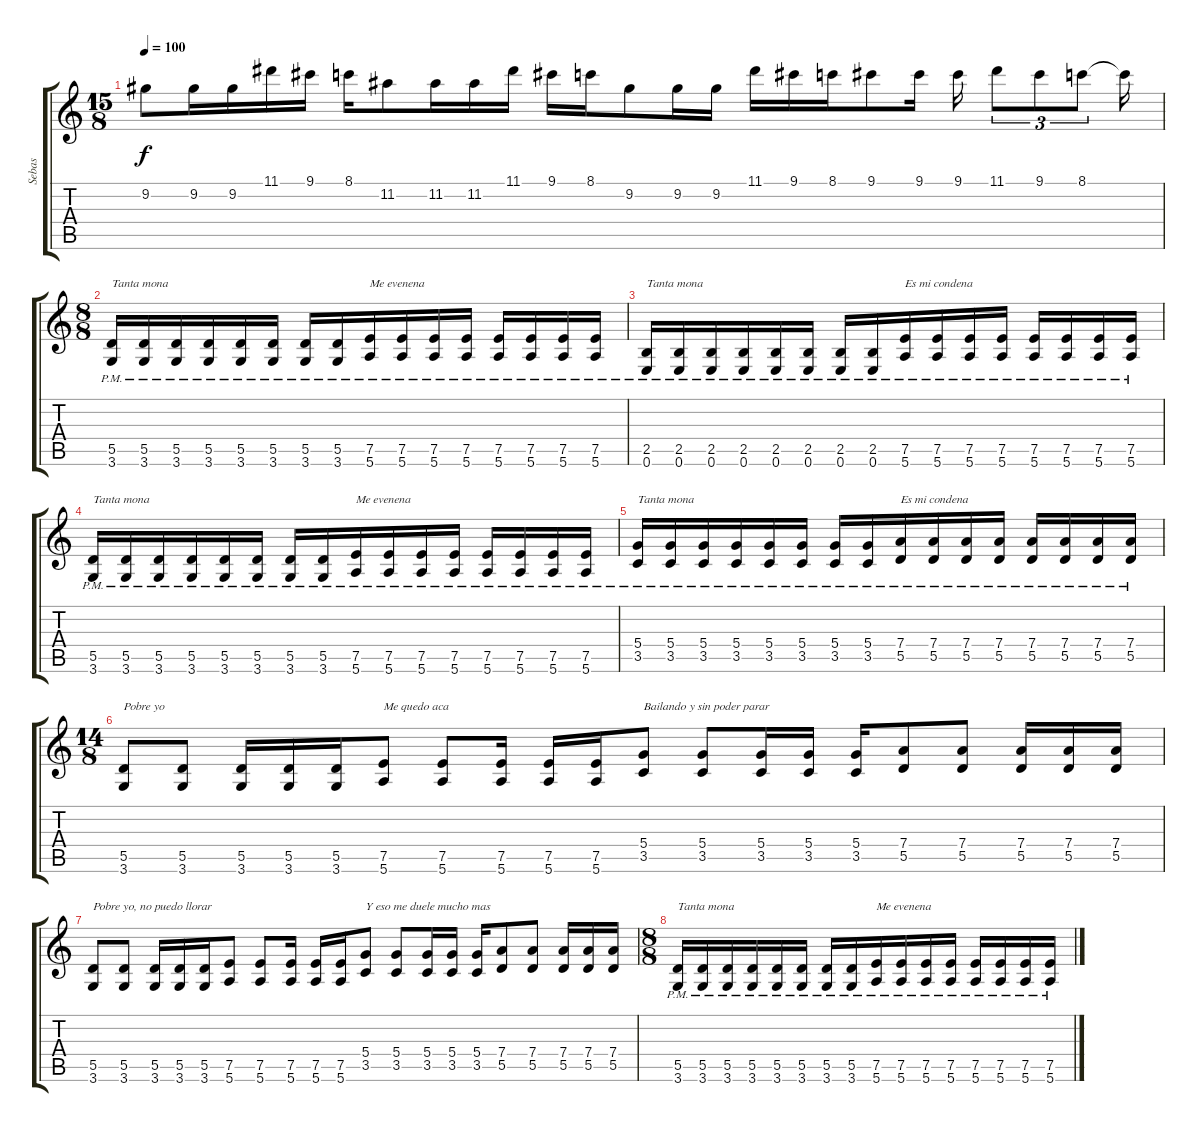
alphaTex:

\track ("Sebas" "Sebas") {instrument distortionguitar}
\staff {score tabs}
\tuning (E4 B3 G3 D3 A2 E2) {hide}
\ts (15 8)
\tempo 100
\clef g2
\ks c
9.2.8{dy f} 9.2.16 9.2.16 11.1.16 9.1.16 8.1.16 11.2.8 11.2.16 11.2.16 11.1.16 9.1.16 8.1.16 9.2.8 9.2.16 9.2.16 11.1.16 9.1.16 8.1.16 9.1.8 9.1.16 9.1.16 11.1.8{tu (3 2)} 9.1.8{tu (3 2)} 8.1.8{tu (3 2)} 8.1{t}.16 |
\ts (8 8)
(5.5{pm} 3.6{pm}).16{txt "Tanta mona"} (5.5{pm} 3.6{pm}).16 (5.5{pm} 3.6{pm}).16 (5.5{pm} 3.6{pm}).16 (5.5{pm} 3.6{pm}).16 (5.5{pm} 3.6{pm}).16 (5.5{pm} 3.6{pm}).16 (5.5{pm} 3.6{pm}).16 (7.5{pm} 5.6{pm}).16{txt "Me evenena"} (7.5{pm} 5.6{pm}).16 (7.5{pm} 5.6{pm}).16 (7.5{pm} 5.6{pm}).16 (7.5{pm} 5.6{pm}).16 (7.5{pm} 5.6{pm}).16 (7.5{pm} 5.6{pm}).16 (7.5{pm} 5.6{pm}).16 |
(2.5{pm} 0.6{pm}).16{txt "Tanta mona"} (2.5{pm} 0.6{pm}).16 (2.5{pm} 0.6{pm}).16 (2.5{pm} 0.6{pm}).16 (2.5{pm} 0.6{pm}).16 (2.5{pm} 0.6{pm}).16 (2.5{pm} 0.6{pm}).16 (2.5{pm} 0.6{pm}).16 (7.5{pm} 5.6{pm}).16{txt "Es mi condena"} (7.5{pm} 5.6{pm}).16 (7.5{pm} 5.6{pm}).16 (7.5{pm} 5.6{pm}).16 (7.5{pm} 5.6{pm}).16 (7.5{pm} 5.6{pm}).16 (7.5{pm} 5.6{pm}).16 (7.5{pm} 5.6{pm}).16 |
(5.5{pm} 3.6{pm}).16{txt "Tanta mona"} (5.5{pm} 3.6{pm}).16 (5.5{pm} 3.6{pm}).16 (5.5{pm} 3.6{pm}).16 (5.5{pm} 3.6{pm}).16 (5.5{pm} 3.6{pm}).16 (5.5{pm} 3.6{pm}).16 (5.5{pm} 3.6{pm}).16 (7.5{pm} 5.6{pm}).16{txt "Me evenena"} (7.5{pm} 5.6{pm}).16 (7.5{pm} 5.6{pm}).16 (7.5{pm} 5.6{pm}).16 (7.5{pm} 5.6{pm}).16 (7.5{pm} 5.6{pm}).16 (7.5{pm} 5.6{pm}).16 (7.5{pm} 5.6{pm}).16 |
(5.4{pm} 3.5{pm}).16{txt "Tanta mona"} (5.4{pm} 3.5{pm}).16 (5.4{pm} 3.5{pm}).16 (5.4{pm} 3.5{pm}).16 (5.4{pm} 3.5{pm}).16 (5.4{pm} 3.5{pm}).16 (5.4{pm} 3.5{pm}).16 (5.4{pm} 3.5{pm}).16 (7.4{pm} 5.5{pm}).16{txt "Es mi condena"} (7.4{pm} 5.5{pm}).16 (7.4{pm} 5.5{pm}).16 (7.4{pm} 5.5{pm}).16 (7.4{pm} 5.5{pm}).16 (7.4{pm} 5.5{pm}).16 (7.4{pm} 5.5{pm}).16 (7.4{pm} 5.5{pm}).16 |
\ts (14 8)
(5.5 3.6).8{txt "Pobre yo"} (5.5 3.6).8 (5.5 3.6).16 (5.5 3.6).16 (5.5 3.6).16 (7.5 5.6).8{txt "Me quedo aca"} (7.5 5.6).8 (7.5 5.6).16 (7.5 5.6).16 (7.5 5.6).16 (5.4 3.5).8{txt "Bailando y sin poder parar"} (5.4 3.5).8 (5.4 3.5).16 (5.4 3.5).16 (5.4 3.5).16 (7.4 5.5).8 (7.4 5.5).8 (7.4 5.5).16 (7.4 5.5).16 (7.4 5.5).16 |
(5.5 3.6).8{txt "Pobre yo, no puedo llorar"} (5.5 3.6).8 (5.5 3.6).16 (5.5 3.6).16 (5.5 3.6).16 (7.5 5.6).8 (7.5 5.6).8 (7.5 5.6).16 (7.5 5.6).16 (7.5 5.6).16 (5.4 3.5).8{txt "Y eso me duele mucho mas"} (5.4 3.5).8 (5.4 3.5).16 (5.4 3.5).16 (5.4 3.5).16 (7.4 5.5).8 (7.4 5.5).8 (7.4 5.5).16 (7.4 5.5).16 (7.4 5.5).16 |
\ts (8 8)
(5.5{pm} 3.6{pm}).16{txt "Tanta mona"} (5.5{pm} 3.6{pm}).16 (5.5{pm} 3.6{pm}).16 (5.5{pm} 3.6{pm}).16 (5.5{pm} 3.6{pm}).16 (5.5{pm} 3.6{pm}).16 (5.5{pm} 3.6{pm}).16 (5.5{pm} 3.6{pm}).16 (7.5{pm} 5.6{pm}).16{txt "Me evenena"} (7.5{pm} 5.6{pm}).16 (7.5{pm} 5.6{pm}).16 (7.5{pm} 5.6{pm}).16 (7.5{pm} 5.6{pm}).16 (7.5{pm} 5.6{pm}).16 (7.5{pm} 5.6{pm}).16 (7.5{pm} 5.6{pm}).16
